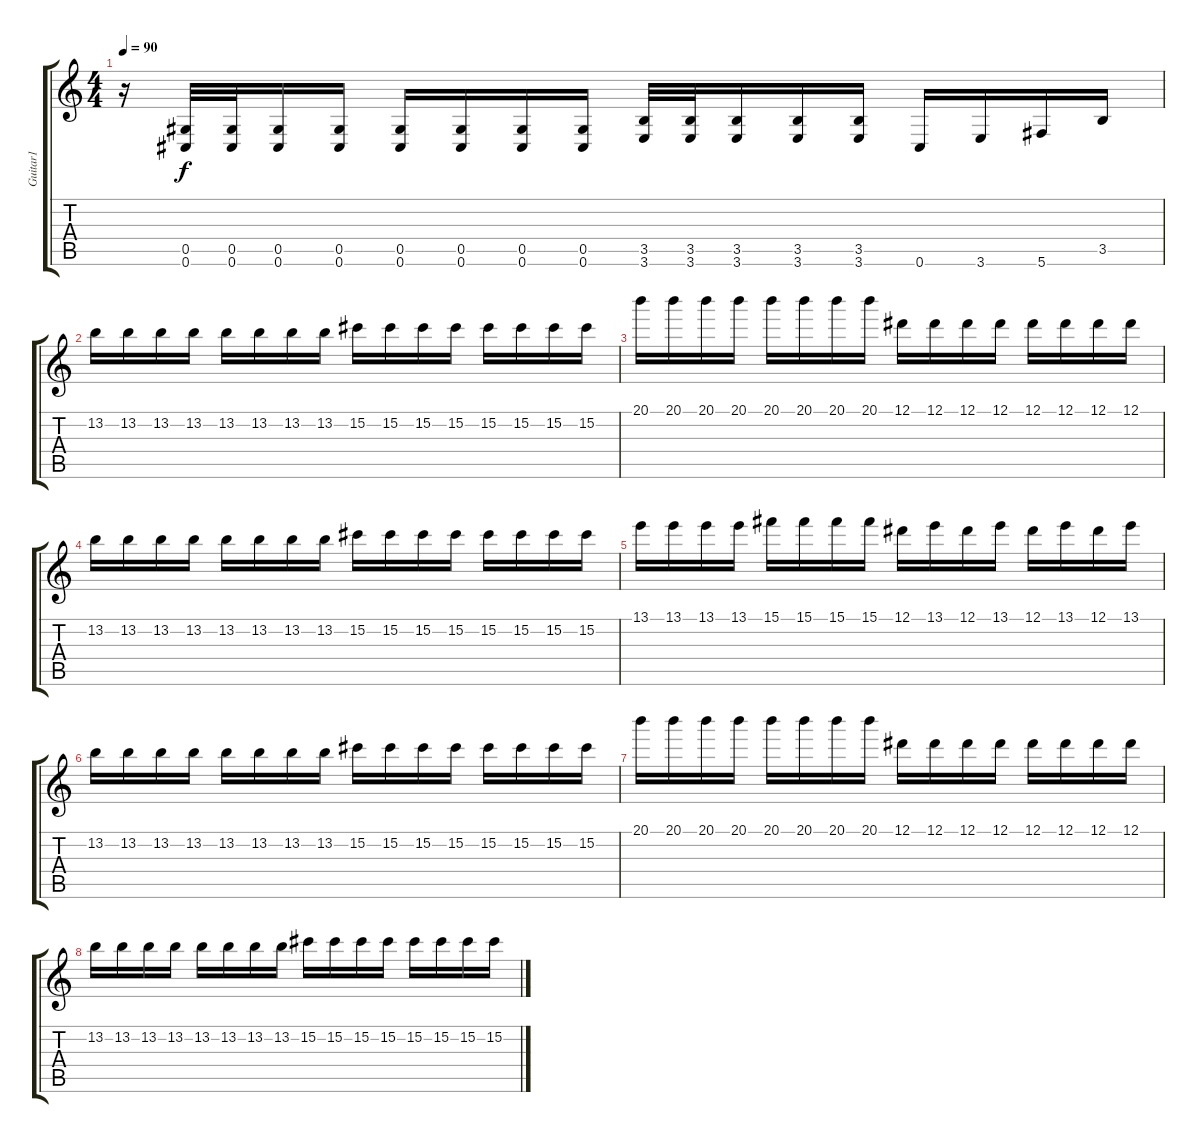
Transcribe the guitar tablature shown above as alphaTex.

\track ("Guitar1" "Guitar1") {instrument distortionguitar}
\staff {score tabs}
\tuning (Eb4 Bb3 Gb3 Db3 Ab2 Db2) {hide}
\ts (4 4)
\tempo 90
\clef g2
\ks c
r.16{dy f} (0.5 0.6).32 (0.5 0.6).32 (0.5 0.6).16 (0.5 0.6).16 (0.5 0.6).16 (0.5 0.6).16 (0.5 0.6).16 (0.5 0.6).16 (3.5 3.6).32 (3.5 3.6).32 (3.5 3.6).16 (3.5 3.6).16 (3.5 3.6).16 0.6.16 3.6.16 5.6.16 3.5.16 |
13.2.16 13.2.16 13.2.16 13.2.16 13.2.16 13.2.16 13.2.16 13.2.16 15.2.16 15.2.16 15.2.16 15.2.16 15.2.16 15.2.16 15.2.16 15.2.16 |
20.1.16 20.1.16 20.1.16 20.1.16 20.1.16 20.1.16 20.1.16 20.1.16 12.1.16 12.1.16 12.1.16 12.1.16 12.1.16 12.1.16 12.1.16 12.1.16 |
13.2.16 13.2.16 13.2.16 13.2.16 13.2.16 13.2.16 13.2.16 13.2.16 15.2.16 15.2.16 15.2.16 15.2.16 15.2.16 15.2.16 15.2.16 15.2.16 |
13.1.16 13.1.16 13.1.16 13.1.16 15.1.16 15.1.16 15.1.16 15.1.16 12.1.16 13.1.16 12.1.16 13.1.16 12.1.16 13.1.16 12.1.16 13.1.16 |
13.2.16 13.2.16 13.2.16 13.2.16 13.2.16 13.2.16 13.2.16 13.2.16 15.2.16 15.2.16 15.2.16 15.2.16 15.2.16 15.2.16 15.2.16 15.2.16 |
20.1.16 20.1.16 20.1.16 20.1.16 20.1.16 20.1.16 20.1.16 20.1.16 12.1.16 12.1.16 12.1.16 12.1.16 12.1.16 12.1.16 12.1.16 12.1.16 |
13.2.16 13.2.16 13.2.16 13.2.16 13.2.16 13.2.16 13.2.16 13.2.16 15.2.16 15.2.16 15.2.16 15.2.16 15.2.16 15.2.16 15.2.16 15.2.16
